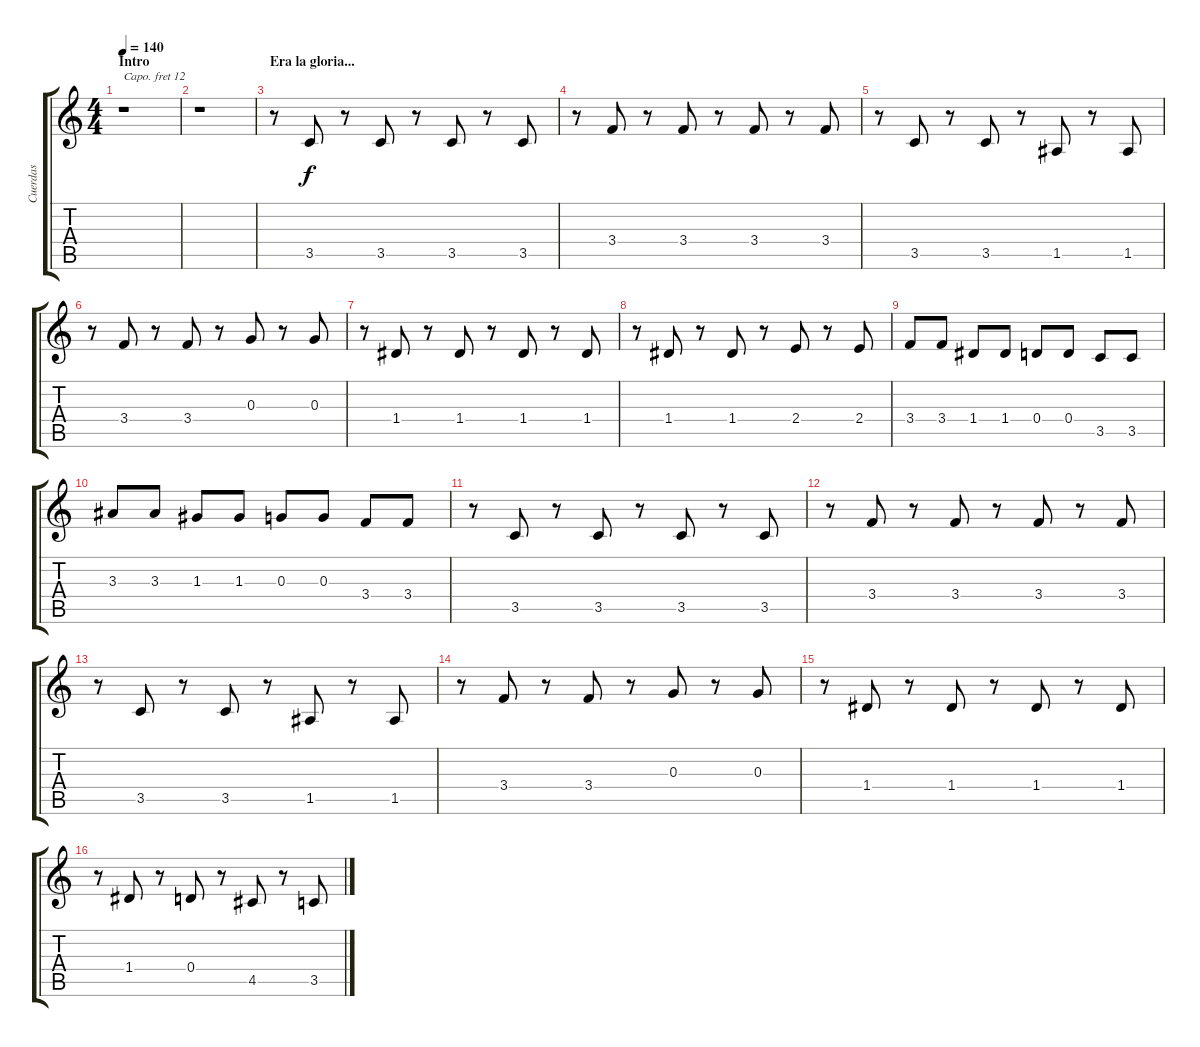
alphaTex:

\track ("Cuerdas" "Cuerdas") {instrument pizzicatostrings}
\staff {score tabs}
\capo 12
\tuning (E4 B3 G3 D3 A2 E2) {hide}
\ts (4 4)
\section ("" "Intro")
\tempo 140
\clef g2
\ks c
r.1{dy f instrument pizzicatostrings} |
r.1 |
\section ("" "Era la gloria...")
r.8 3.5.8 r.8 3.5.8 r.8 3.5.8 r.8 3.5.8 |
r.8 3.4.8 r.8 3.4.8 r.8 3.4.8 r.8 3.4.8 |
r.8 3.5.8 r.8 3.5.8 r.8 1.5.8 r.8 1.5.8 |
r.8 3.4.8 r.8 3.4.8 r.8 0.3.8 r.8 0.3.8 |
r.8 1.4.8 r.8 1.4.8 r.8 1.4.8 r.8 1.4.8 |
r.8 1.4.8 r.8 1.4.8 r.8 2.4.8 r.8 2.4.8 |
3.4.8 3.4.8 1.4.8 1.4.8 0.4.8 0.4.8 3.5.8 3.5.8 |
3.3.8 3.3.8 1.3.8 1.3.8 0.3.8 0.3.8 3.4.8 3.4.8 |
r.8 3.5.8 r.8 3.5.8 r.8 3.5.8 r.8 3.5.8 |
r.8 3.4.8 r.8 3.4.8 r.8 3.4.8 r.8 3.4.8 |
r.8 3.5.8 r.8 3.5.8 r.8 1.5.8 r.8 1.5.8 |
r.8 3.4.8 r.8 3.4.8 r.8 0.3.8 r.8 0.3.8 |
r.8 1.4.8 r.8 1.4.8 r.8 1.4.8 r.8 1.4.8 |
r.8 1.4.8 r.8 0.4.8 r.8 4.5.8 r.8 3.5.8
